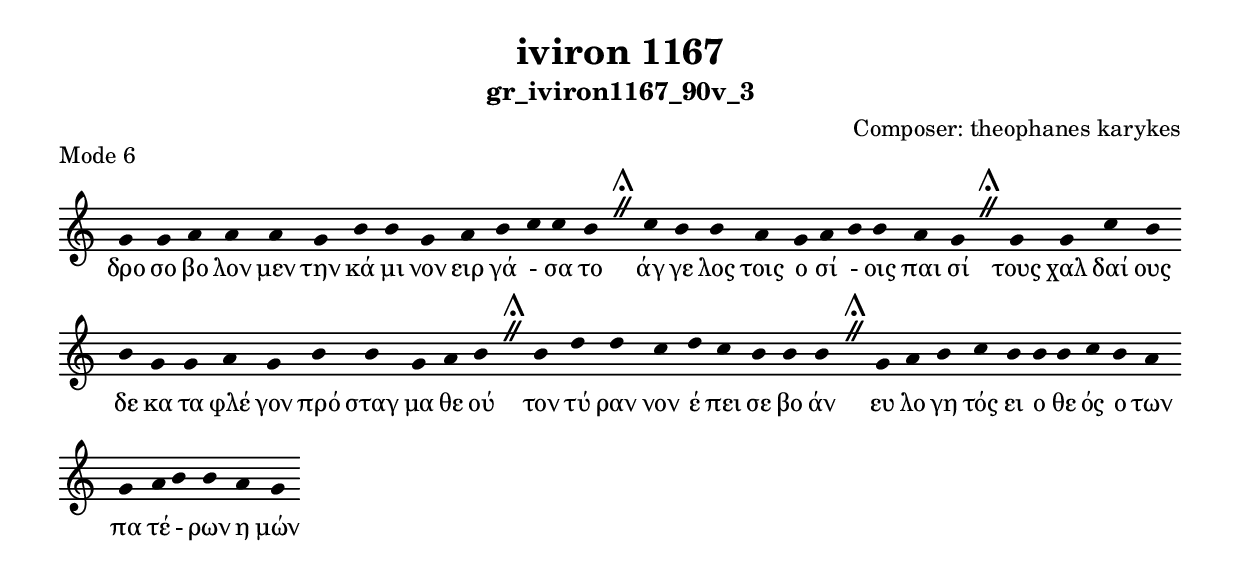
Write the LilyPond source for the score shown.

\include "gregorian.ly"

	\header {
 	  title = "iviron 1167"
	  subtitle = "gr_iviron1167_90v_3"
	  composer = "Composer: theophanes karykes"
	  piece = "Mode 6"
	}

	chant = {
	  g'4 g'4 a'4 a'4 a'4 g'4 b'4 b'4 g'4 a'4 b'4 c''4 c''4 b'4 \divisioMaior
 c''4 b'4 b'4 a'4 g'4 a'4 b'4 b'4 a'4 g'4 \divisioMaior
 g'4 g'4 c''4 b'4 b'4 g'4 g'4 a'4 g'4 b'4 b'4 g'4 a'4 b'4 \divisioMaior
 b'4 d''4 d''4 c''4 d''4 c''4 b'4 b'4 b'4 \divisioMaior
 g'4 a'4 b'4 c''4 b'4 b'4 b'4 c''4 b'4 a'4 g'4 a'4 b'4 b'4 a'4 g'4\finalis
	}

	verba = \lyricmode {δρο σο βο λον μεν την κά μι νον ειρ γά - σα το 
άγ γε λος τοις ο σί - οις παι σί 
τους χαλ δαί ους δε κα τα φλέ γον πρό σταγ μα θε ού 
τον τύ ραν νον έ πει σε βο άν 
ευ λο γη τός ει ο θε ός ο των πα τέ - ρων η μών 
	}


	\score {
	  \new Staff <<
	  \new Voice = "melody" \chant
	  \new Lyrics = "one" \lyricsto melody \verba
	  >>
	  \layout {
	    \context {
	      \Staff
	      \remove "Time_signature_engraver"
	      \remove "Bar_engraver"
	    }
	    \context {
	      \Voice
	      \remove "Stem_engraver"
	    }
	  }
	}